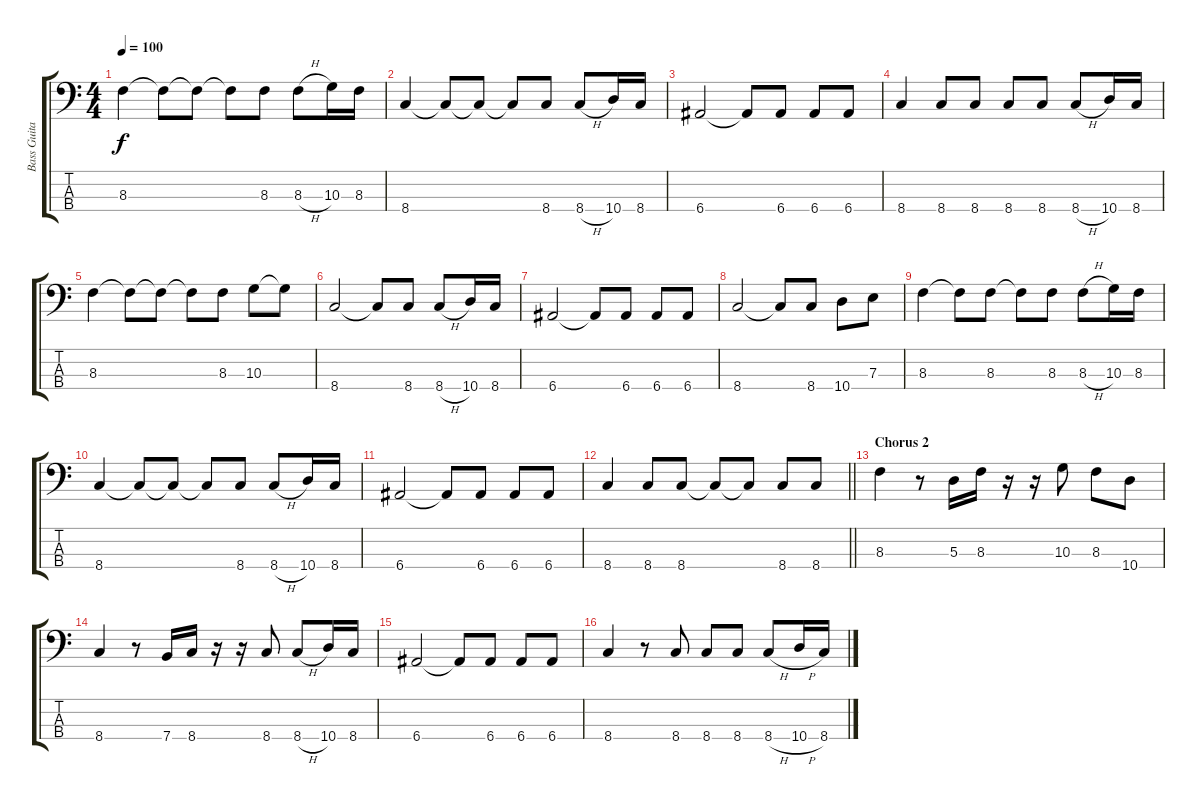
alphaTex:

\track ("Bass Guitar" "Bass Guita") {instrument electricbassfinger}
\staff {score tabs}
\tuning (G2 D2 A1 E1) {hide}
\ts (4 4)
\tempo 100
\clef f4
\ks c
8.3.4{dy f} 8.3{t}.8 8.3{t}.8 8.3{t}.8 8.3.8 8.3{h}.8 10.3.16 8.3.16 |
8.4.4 8.4{t}.8 8.4{t}.8 8.4{t}.8 8.4.8 8.4{h}.8 10.4.16 8.4.16 |
6.4.2 6.4{t}.8 6.4.8 6.4.8 6.4.8 |
8.4.4 8.4.8 8.4.8 8.4.8 8.4.8 8.4{h}.8 10.4.16 8.4.16 |
8.3.4{volume 12} 8.3{t}.8 8.3{t}.8 8.3{t}.8 8.3.8 10.3.8 10.3{t}.8 |
8.4.2 8.4{t}.8 8.4.8 8.4{h}.8 10.4.16 8.4.16 |
6.4.2 6.4{t}.8 6.4.8 6.4.8 6.4.8 |
8.4.2 8.4{t}.8 8.4.8 10.4.8 7.3.8 |
8.3.4 8.3{t}.8 8.3.8 8.3{t}.8 8.3.8 8.3{h}.8 10.3.16 8.3.16 |
8.4.4 8.4{t}.8 8.4{t}.8 8.4{t}.8 8.4.8 8.4{h}.8 10.4.16 8.4.16 |
6.4.2 6.4{t}.8 6.4.8 6.4.8 6.4.8 |
\barLineRight lightlight
8.4.4 8.4.8 8.4.8 8.4{t}.8 8.4{t}.8 8.4.8 8.4.8 |
\section ("" "Chorus 2")
8.3.4 r.8 5.3.16 8.3.16 r.16 r.16 10.3.8 8.3.8 10.4.8 |
8.4.4 r.8 7.4.16 8.4.16 r.16 r.16 8.4.8 8.4{h}.8 10.4.16 8.4.16 |
6.4.2 6.4{t}.8 6.4.8 6.4.8 6.4.8 |
8.4.4 r.8 8.4.8 8.4.8 8.4.8 8.4{h}.8 10.4{h}.16 8.4.16
